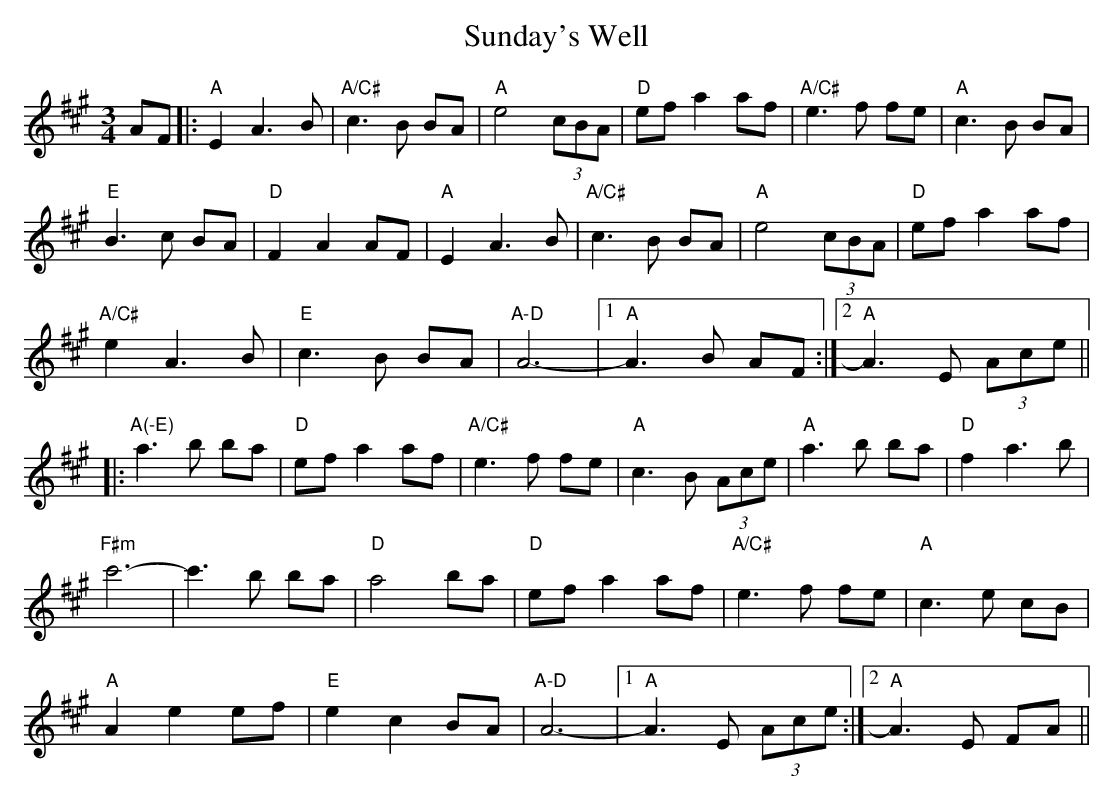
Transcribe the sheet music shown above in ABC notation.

X:1
T: Sunday's Well
M: 3/4
L: 1/8
K: Amaj
AF|:"A"E2 A3B|"A/C#"c3B BA|"A"e4(3cBA|"D"efa2af|"A/C#"e3f fe|"A"c3B BA|
"E"B3c BA|"D"F2A2AF|"A"E2 A3B|"A/C#"c3B BA|"A"e4(3cBA|"D"efa2af|
"A/C#"e2A3B|"E"c3B BA|"A-D"A6-|1 "A" A3 B AF:|2 "A"A3E (3Ace||
|:"A(-E)"a3 b ba|"D"efa2af|"A/C#"e3f fe|"A"c3B (3Ace|"A"a3 b ba|"D"f2a3b|
"F#m"c'6-|c'3b ba|"D"a4ba|"D"efa2af|"A/C#"e3f fe|"A"c3e cB|
"A"A2e2ef|"E"e2c2BA|"A-D"A6-|1 "A"A3E (3Ace:|2 "A"A3 E FA||
